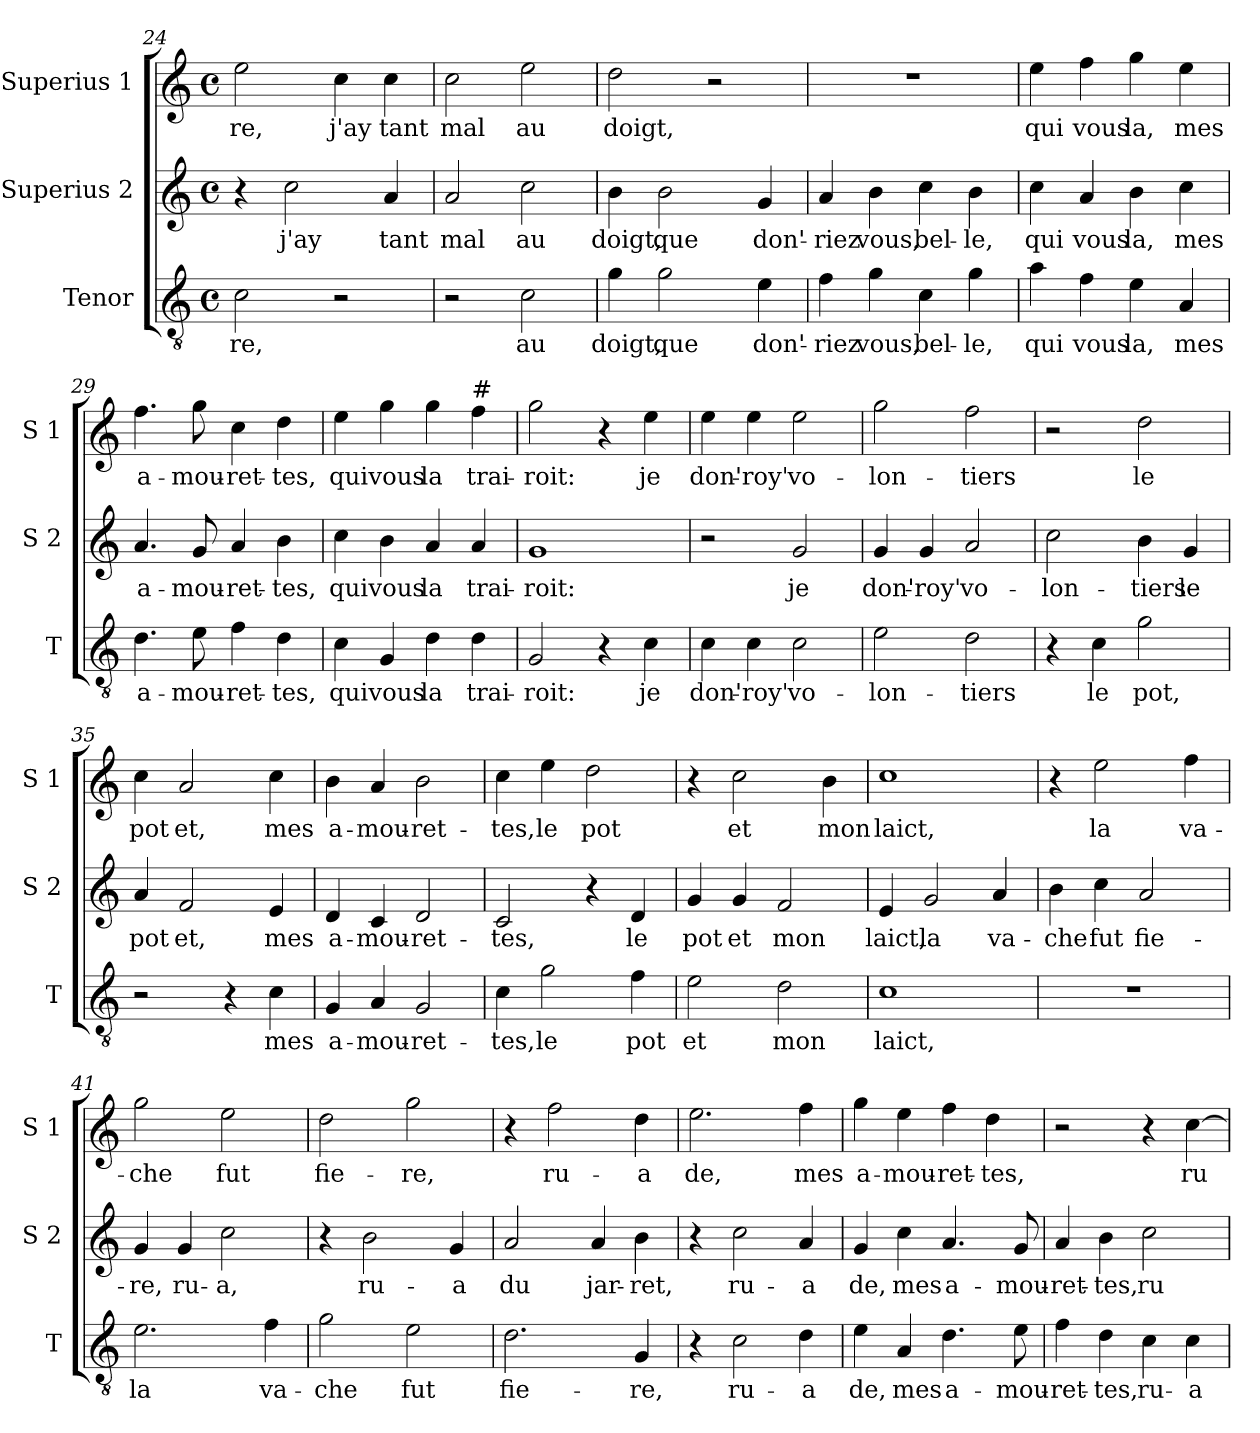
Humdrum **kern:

**kern	**text	**kern	**text	**kern	**text
*part3	*part3	*part2	*part2	*part1	*part1
*staff3	*staff3	*staff2	*staff2	*staff1	*staff1
*I"Tenor	*	*I"Superius 2	*	*I"Superius 1	*
*I'T	*	*I'S 2	*	*I'S 1	*
*clefGv2	*	*clefG2	*	*clefG2	*
*k[]	*	*k[]	*	*k[]	*
*C:	*	*C:	*	*C:	*
*M4/4	*	*M4/4	*	*M4/4	*
*met(c)	*	*met(c)	*	*met(c)	*
=24	=24	=24	=24	=24	=24
!	!LO:LY:b	!	!	!	!LO:LY:b
2c\	-re,	4r	.	2ee\	-re,
!	!	!	!LO:LY:b	!	!
.	.	2cc\	j'ay	.	.
!	!	!	!	!	!LO:LY:b
2r	.	.	.	4cc\	j'ay
!	!	!	!LO:LY:b	!	!LO:LY:b
.	.	4a/	tant	4cc\	tant
=25	=25	=25	=25	=25	=25
!	!	!	!LO:LY:b	!	!LO:LY:b
2r	.	2a/	mal	2cc\	mal
!	!LO:LY:b	!	!LO:LY:b	!	!LO:LY:b
2c\	au	2cc\	au	2ee\	au
!!LO:LB:g=z
=26	=26	=26	=26	=26	=26
!	!LO:LY:b	!	!LO:LY:b	!	!LO:LY:b
4g\	doigt,	4b\	doigt,	2dd\	doigt,
!	!LO:LY:b	!	!LO:LY:b	!	!
2g\	que	2b\	que	.	.
.	.	.	.	2r	.
!	!LO:LY:b	!	!LO:LY:b	!	!
4e\	don'-	4g/	don'-	.	.
=27	=27	=27	=27	=27	=27
!	!LO:LY:b	!	!LO:LY:b	!	!
4f\	-riez	4a/	-riez	1r	.
!	!LO:LY:b	!	!LO:LY:b	!	!
4g\	vous,	4b\	vous,	.	.
!	!LO:LY:b	!	!LO:LY:b	!	!
4c\	bel-	4cc\	bel-	.	.
!	!LO:LY:b	!	!LO:LY:b	!	!
4g\	-le,	4b\	-le,	.	.
=28	=28	=28	=28	=28	=28
!	!LO:LY:b	!	!LO:LY:b	!	!LO:LY:b
4a\	qui	4cc\	qui	4ee\	qui
!	!LO:LY:b	!	!LO:LY:b	!	!LO:LY:b
4f\	vous	4a/	vous	4ff\	vous
!	!LO:LY:b	!	!LO:LY:b	!	!LO:LY:b
4e\	la,	4b\	la,	4gg\	la,
!	!LO:LY:b	!	!LO:LY:b	!	!LO:LY:b
4A/	mes	4cc\	mes	4ee\	mes
=29	=29	=29	=29	=29	=29
!	!LO:LY:b	!	!LO:LY:b	!	!LO:LY:b
4.d\	a-	4.a/	a-	4.ff\	a-
!	!LO:LY:b	!	!LO:LY:b	!	!LO:LY:b
8e\	-mou-	8g/	-mou-	8gg\	-mou-
!	!LO:LY:b	!	!LO:LY:b	!	!LO:LY:b
4f\	-ret-	4a/	-ret-	4cc\	-ret-
!	!LO:LY:b	!	!LO:LY:b	!	!LO:LY:b
4d\	-tes,	4b\	-tes,	4dd\	-tes,
=30	=30	=30	=30	=30	=30
!	!LO:LY:b	!	!LO:LY:b	!	!LO:LY:b
4c\	qui	4cc\	qui	4ee\	qui
!	!LO:LY:b	!	!LO:LY:b	!	!LO:LY:b
4G/	vous	4b\	vous	4gg\	vous
!	!LO:LY:b	!	!LO:LY:b	!	!LO:LY:b
4d\	la	4a/	la	4gg\	la
!	!	!	!	!LO:TX:a:t=#	!
!	!LO:LY:b	!	!LO:LY:b	!	!LO:LY:b
4d\	trai-	4a/	trai-	4ff\	trai-
!!LO:LB:g=z
=31	=31	=31	=31	=31	=31
!	!LO:LY:b	!	!LO:LY:b	!	!LO:LY:b
2G/	-roit:	1g	-roit:	2gg\	-roit:
4r	.	.	.	4r	.
!	!LO:LY:b	!	!	!	!LO:LY:b
4c\	je	.	.	4ee\	je
=32	=32	=32	=32	=32	=32
!	!LO:LY:b	!	!	!	!LO:LY:b
4c\	don'-	2r	.	4ee\	don'-
!	!LO:LY:b	!	!	!	!LO:LY:b
4c\	-roy'	.	.	4ee\	-roy'
!	!LO:LY:b	!	!LO:LY:b	!	!LO:LY:b
2c\	vo-	2g/	je	2ee\	vo-
=33	=33	=33	=33	=33	=33
!	!LO:LY:b	!	!LO:LY:b	!	!LO:LY:b
2e\	-lon-	4g/	don'-	2gg\	-lon-
!	!	!	!LO:LY:b	!	!
.	.	4g/	-roy'	.	.
!	!LO:LY:b	!	!LO:LY:b	!	!LO:LY:b
2d\	-tiers	2a/	vo-	2ff\	-tiers
=34	=34	=34	=34	=34	=34
!	!	!	!LO:LY:b	!	!
4r	.	2cc\	-lon-	2r	.
!	!LO:LY:b	!	!	!	!
4c\	le	.	.	.	.
!	!LO:LY:b	!	!LO:LY:b	!	!LO:LY:b
2g\	pot,	4b\	-tiers	2dd\	le
!	!	!	!LO:LY:b	!	!
.	.	4g/	le	.	.
=35	=35	=35	=35	=35	=35
!	!	!	!LO:LY:b	!	!LO:LY:b
2r	.	4a/	pot	4cc\	pot
!	!	!	!LO:LY:b	!	!LO:LY:b
.	.	2f/	et,	2a/	et,
4r	.	.	.	.	.
!	!LO:LY:b	!	!LO:LY:b	!	!LO:LY:b
4c\	mes	4e/	mes	4cc\	mes
!!LO:PB:g=z
=36	=36	=36	=36	=36	=36
!	!LO:LY:b	!	!LO:LY:b	!	!LO:LY:b
4G/	a-	4d/	a-	4b\	a-
!	!LO:LY:b	!	!LO:LY:b	!	!LO:LY:b
4A/	-mou-	4c/	-mou-	4a/	-mou-
!	!LO:LY:b	!	!LO:LY:b	!	!LO:LY:b
2G/	-ret-	2d/	-ret-	2b\	-ret-
=37	=37	=37	=37	=37	=37
!	!LO:LY:b	!	!LO:LY:b	!	!LO:LY:b
4c\	-tes,	2c/	-tes,	4cc\	-tes,
!	!LO:LY:b	!	!	!	!LO:LY:b
2g\	le	.	.	4ee\	le
!	!	!	!	!	!LO:LY:b
.	.	4r	.	2dd\	pot
!	!LO:LY:b	!	!LO:LY:b	!	!
4f\	pot	4d/	le	.	.
=38	=38	=38	=38	=38	=38
!	!LO:LY:b	!	!LO:LY:b	!	!
2e\	et	4g/	pot	4r	.
!	!	!	!LO:LY:b	!	!LO:LY:b
.	.	4g/	et	2cc\	et
!	!LO:LY:b	!	!LO:LY:b	!	!
2d\	mon	2f/	mon	.	.
!	!	!	!	!	!LO:LY:b
.	.	.	.	4b\	mon
=39	=39	=39	=39	=39	=39
!	!LO:LY:b	!	!LO:LY:b	!	!LO:LY:b
1c	laict,	4e/	laict,	1cc	laict,
!	!	!	!LO:LY:b	!	!
.	.	2g/	la	.	.
!	!	!	!LO:LY:b	!	!
.	.	4a/	va-	.	.
=40	=40	=40	=40	=40	=40
!	!	!	!LO:LY:b	!	!
1r	.	4b\	-che	4r	.
!	!	!	!LO:LY:b	!	!LO:LY:b
.	.	4cc\	fut	2ee\	la
!	!	!	!LO:LY:b	!	!
.	.	2a/	fie-	.	.
!	!	!	!	!	!LO:LY:b
.	.	.	.	4ff\	va-
!!LO:LB:g=z
=41	=41	=41	=41	=41	=41
!	!LO:LY:b	!	!LO:LY:b	!	!LO:LY:b
2.e\	la	4g/	-re,	2gg\	-che
!	!	!	!LO:LY:b	!	!
.	.	4g/	ru-	.	.
!	!	!	!LO:LY:b	!	!LO:LY:b
.	.	2cc\	-a,	2ee\	fut
!	!LO:LY:b	!	!	!	!
4f\	va-	.	.	.	.
=42	=42	=42	=42	=42	=42
!	!LO:LY:b	!	!	!	!LO:LY:b
2g\	-che	4r	.	2dd\	fie-
!	!	!	!LO:LY:b	!	!
.	.	2b\	ru-	.	.
!	!LO:LY:b	!	!	!	!LO:LY:b
2e\	fut	.	.	2gg\	-re,
!	!	!	!LO:LY:b	!	!
.	.	4g/	-a	.	.
=43	=43	=43	=43	=43	=43
!	!LO:LY:b	!	!LO:LY:b	!	!
2.d\	fie-	2a/	du	4r	.
!	!	!	!	!	!LO:LY:b
.	.	.	.	2ff\	ru-
!	!	!	!LO:LY:b	!	!
.	.	4a/	jar-	.	.
!	!LO:LY:b	!	!LO:LY:b	!	!LO:LY:b
4G/	-re,	4b\	-ret,	4dd\	-a
=44	=44	=44	=44	=44	=44
!	!	!	!	!	!LO:LY:b
4r	.	4r	.	2.ee\	de,
!	!LO:LY:b	!	!LO:LY:b	!	!
2c\	ru-	2cc\	ru-	.	.
!	!LO:LY:b	!	!LO:LY:b	!	!LO:LY:b
4d\	-a	4a/	-a	4ff\	mes
=45	=45	=45	=45	=45	=45
!	!LO:LY:b	!	!LO:LY:b	!	!LO:LY:b
4e\	de,	4g/	de,	4gg\	a-
!	!LO:LY:b	!	!LO:LY:b	!	!LO:LY:b
4A/	mes	4cc\	mes	4ee\	-mou-
!	!LO:LY:b	!	!LO:LY:b	!	!LO:LY:b
4.d\	a-	4.a/	a-	4ff\	-ret-
!	!	!	!	!	!LO:LY:b
.	.	.	.	4dd\	-tes,
!	!LO:LY:b	!	!LO:LY:b	!	!
8e\	-mou-	8g/	-mou-	.	.
!!LO:LB:g=z
=46	=46	=46	=46	=46	=46
!	!LO:LY:b	!	!LO:LY:b	!	!
4f\	-ret-	4a/	-ret-	2r	.
!	!LO:LY:b	!	!LO:LY:b	!	!
4d\	-tes,	4b\	-tes,	.	.
!	!LO:LY:b	!	!LO:LY:b	!	!
4c\	ru-	2cc\	ru-	4r	.
!	!LO:LY:b	!	!	!	!LO:LY:b
4c\	-a	.	.	[4cc\	ru-
=	=	=	=	=	=
*-	*-	*-	*-	*-	*-
